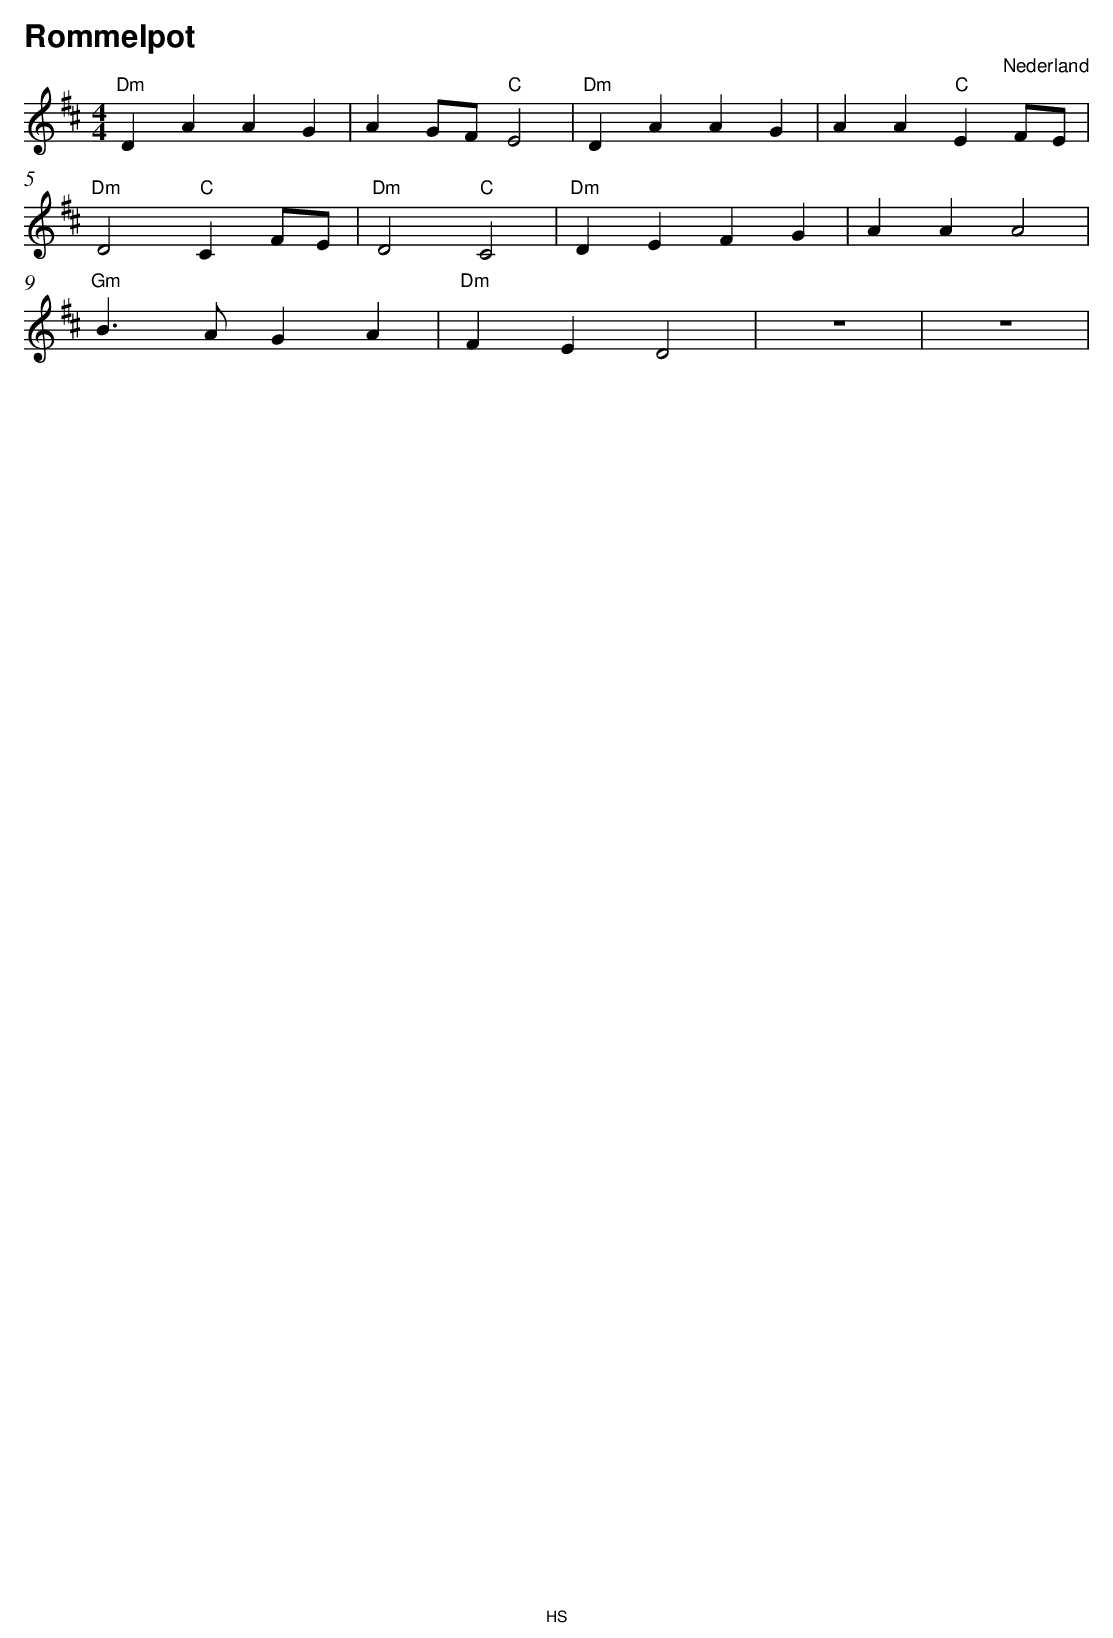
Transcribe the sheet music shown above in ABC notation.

X:1
T:Rommelpot
O:Nederland
M:4/4
L:1/8
Q:1/4=166
K:D
V:1
"Dm" D2 A2 A2 G2 |A2 GF "C" E4 |"Dm" D2 A2 A2 G2 |A2 A2 "C" E2 FE |
"Dm" D4 "C" C2 FE |"Dm" D4 "C" C4 |"Dm" D2 E2 F2 G2 |A2 A2 A4 |
"Gm" B3 AG2 A2 |"Dm" F2 E2 D4 |z8 |z8 |
|]
